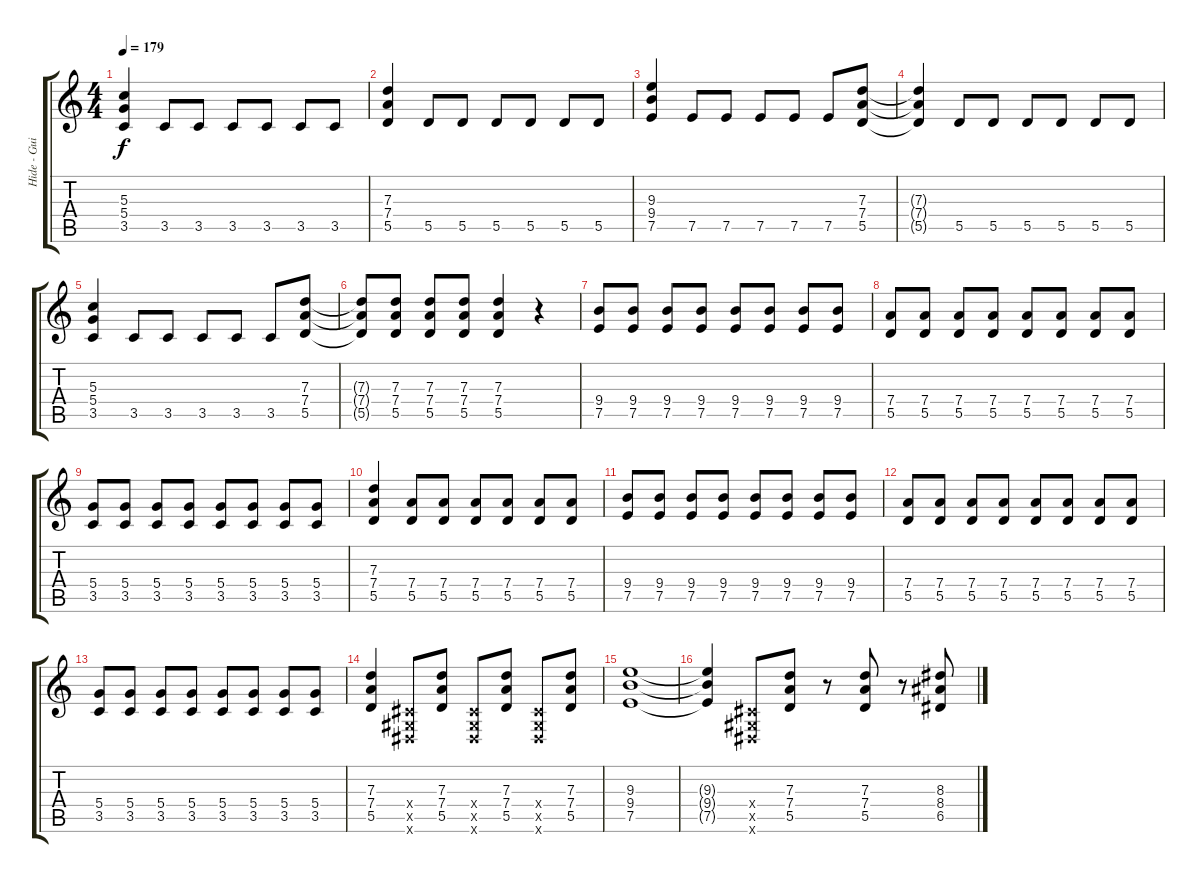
\track ("Hide - Guitar" "Hide - Gui") {instrument distortionguitar}
\staff {score tabs}
\tuning (E4 B3 G3 D3 A2 E2) {hide}
\ts (4 4)
\tempo 179
\clef g2
\ks c
(5.3 5.4 3.5).4{dy f} 3.5.8 3.5.8 3.5.8 3.5.8 3.5.8 3.5.8 |
(7.3 7.4 5.5).4 5.5.8 5.5.8 5.5.8 5.5.8 5.5.8 5.5.8 |
(9.3 9.4 7.5).4 7.5.8 7.5.8 7.5.8 7.5.8 7.5.8 (7.3 7.4 5.5).8 |
(7.3{t} 7.4{t} 5.5{t}).4 5.5.8 5.5.8 5.5.8 5.5.8 5.5.8 5.5.8 |
(5.3 5.4 3.5).4 3.5.8 3.5.8 3.5.8 3.5.8 3.5.8 (7.3 7.4 5.5).8 |
(7.3{t} 7.4{t} 5.5{t}).8 (7.3 7.4 5.5).8 (7.3 7.4 5.5).8 (7.3 7.4 5.5).8 (7.3 7.4 5.5).4 r.4 |
(9.4 7.5).8 (9.4 7.5).8 (9.4 7.5).8 (9.4 7.5).8 (9.4 7.5).8 (9.4 7.5).8 (9.4 7.5).8 (9.4 7.5).8 |
(7.4 5.5).8 (7.4 5.5).8 (7.4 5.5).8 (7.4 5.5).8 (7.4 5.5).8 (7.4 5.5).8 (7.4 5.5).8 (7.4 5.5).8 |
(5.4 3.5).8 (5.4 3.5).8 (5.4 3.5).8 (5.4 3.5).8 (5.4 3.5).8 (5.4 3.5).8 (5.4 3.5).8 (5.4 3.5).8 |
(7.3 7.4 5.5).4 (7.4 5.5).8 (7.4 5.5).8 (7.4 5.5).8 (7.4 5.5).8 (7.4 5.5).8 (7.4 5.5).8 |
(9.4 7.5).8 (9.4 7.5).8 (9.4 7.5).8 (9.4 7.5).8 (9.4 7.5).8 (9.4 7.5).8 (9.4 7.5).8 (9.4 7.5).8 |
(7.4 5.5).8 (7.4 5.5).8 (7.4 5.5).8 (7.4 5.5).8 (7.4 5.5).8 (7.4 5.5).8 (7.4 5.5).8 (7.4 5.5).8 |
(5.4 3.5).8 (5.4 3.5).8 (5.4 3.5).8 (5.4 3.5).8 (5.4 3.5).8 (5.4 3.5).8 (5.4 3.5).8 (5.4 3.5).8 |
(7.3 7.4 5.5).4 (-1.4{x} -1.5{x} -1.6{x}).8 (7.3 7.4 5.5).8 (-1.4{x} -1.5{x} -1.6{x}).8 (7.3 7.4 5.5).8 (-1.4{x} -1.5{x} -1.6{x}).8 (7.3 7.4 5.5).8 |
(9.3 9.4 7.5).1 |
(9.3{t} 9.4{t} 7.5{t}).4 (-1.4{x} -1.5{x} -1.6{x}).8 (7.3 7.4 5.5).8 r.8 (7.3 7.4 5.5).8 r.8 (8.3 8.4 6.5).8
